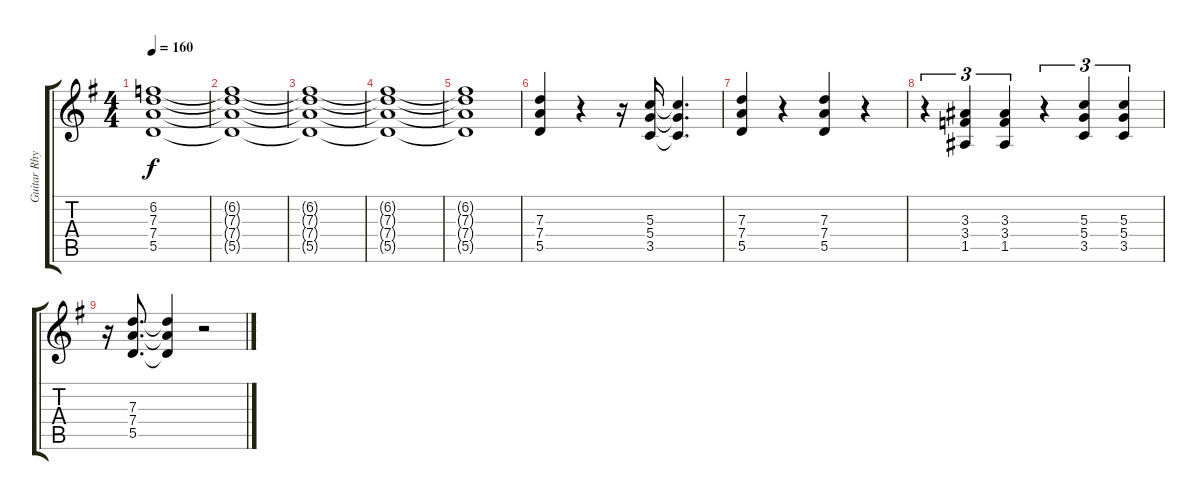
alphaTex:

\track ("Guitar Rhythm" "Guitar Rhy") {instrument overdrivenguitar}
\staff {score tabs}
\tuning (E4 B3 G3 D3 A2 E2) {hide}
\ts (4 4)
\tempo 160
\clef g2
\ks g
(6.2{t} 7.3{t} 7.4{t} 5.5{t}).1{dy f} |
(6.2{t} 7.3{t} 7.4{t} 5.5{t}).1 |
(6.2{t} 7.3{t} 7.4{t} 5.5{t}).1 |
(6.2{t} 7.3{t} 7.4{t} 5.5{t}).1 |
(6.2{t} 7.3{t} 7.4{t} 5.5{t}).1 |
(7.3 7.4 5.5).4 r.4 r.16 (5.3 5.4 3.5).16 (5.3{t} 5.4{t} 3.5{t}).4{d} |
(7.3 7.4 5.5).4 r.4 (7.3 7.4 5.5).4 r.4 |
r.4{tu (3 2)} (3.3 3.4 1.5).4{tu (3 2)} (3.3 3.4 1.5).4{tu (3 2)} r.4{tu (3 2)} (5.3 5.4 3.5).4{tu (3 2)} (5.3 5.4 3.5).4{tu (3 2)} |
r.16 (7.3 7.4 5.5).8{d} (7.3{t} 7.4{t} 5.5{t}).4 r.2
